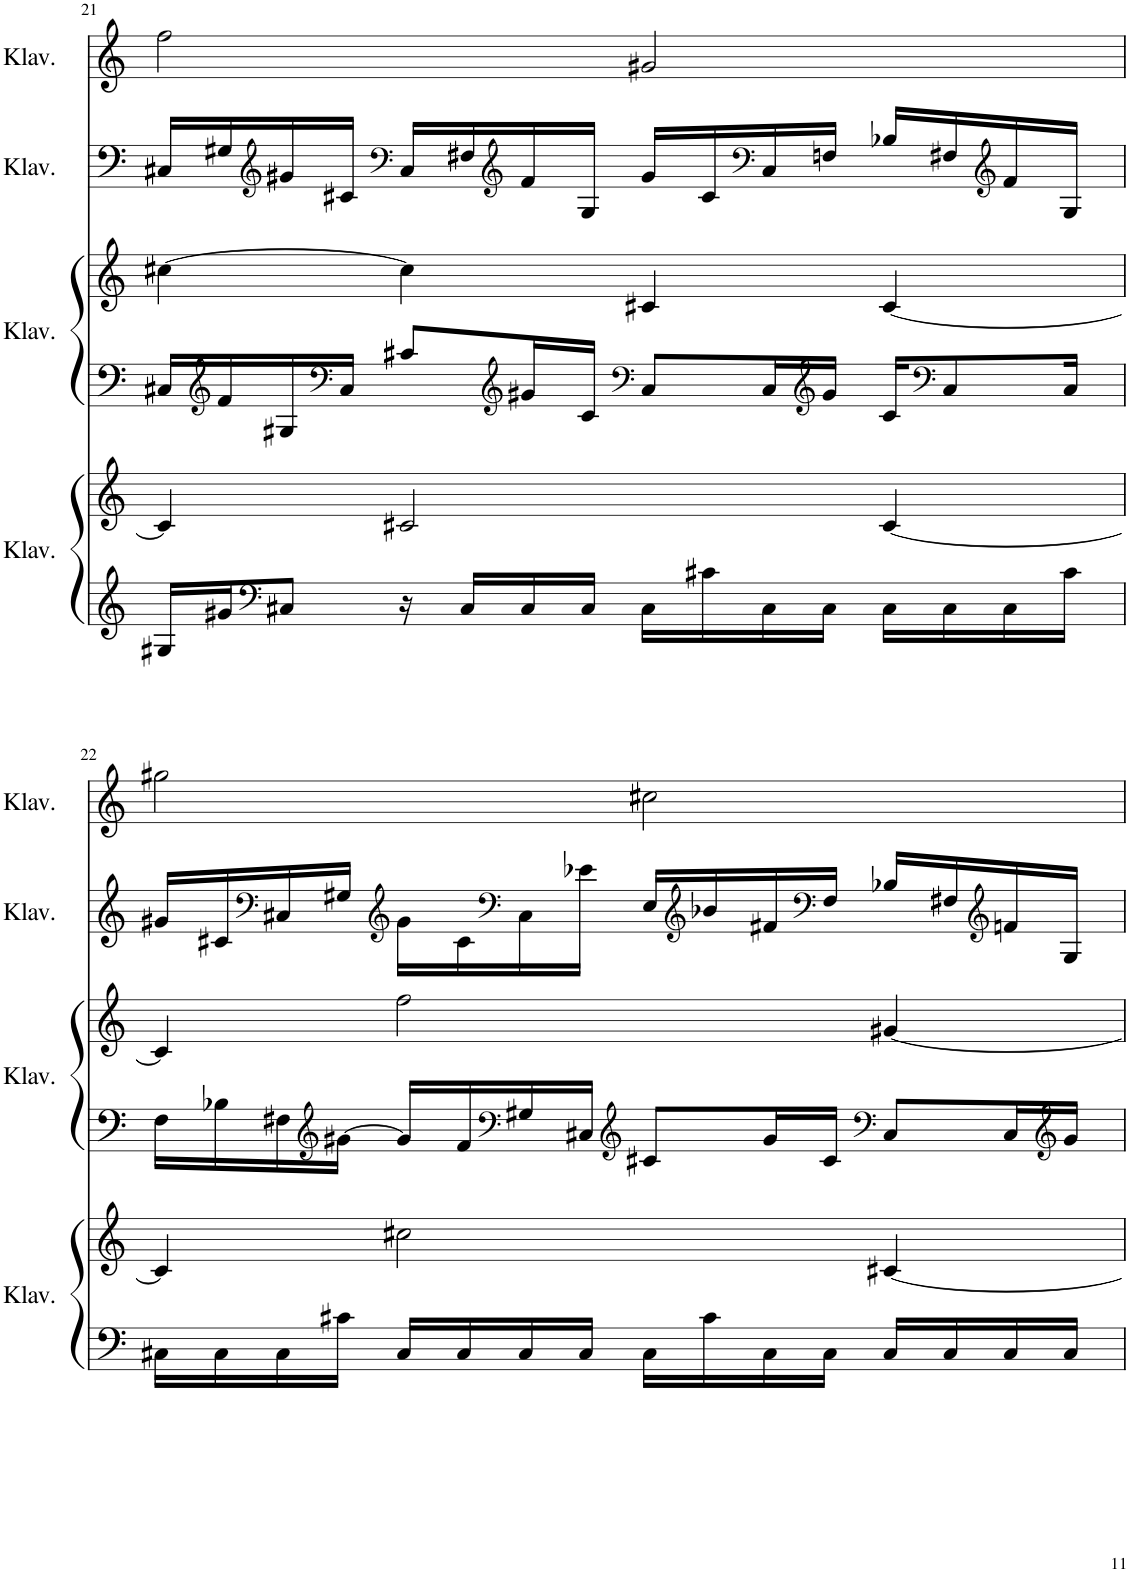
**kern	**kern	**kern	**kern	**kern	**kern
*part4	*part4	*part3	*part3	*part2	*part1
*staff6	*staff5	*staff4	*staff3	*staff2	*staff1
*I"Klavier	*	*I"Klavier	*	*I"Klavier	*I"Klavier
*I'Klav.	*	*I'Klav.	*	*I'Klav.	*I'Klav.
!!LO:PB:g=z
*clefG2	*clefG2	*clefF4	*clefG2	*clefG2	*clefG2
*k[]	*k[]	*k[]	*k[]	*k[]	*k[]
*M4/4	*M4/4	*M4/4	*M4/4	*M4/4	*M4/4
=21	=21	=21	=21	=21	=21
16G#X/LL	4c#/]	16C#X/LL	[4cc#X\	16C#X/LL	2ff\
*	*	*clefG2	*	*	*
16g#X/J	.	16f/	.	16G#X/	.
*clefF4	*	*	*	*clefG2	*
8C#X/J	.	16G#X/	.	16g#X/	.
*	*	*clefF4	*	*	*
.	.	16C#/JJ	.	16c#X/JJ	.
*	*	*	*	*clefF4	*
16r	2c#X/	8c#X/L	4cc#\]	16C#/LL	.
16C#/LL	.	.	.	16F#X/	.
*	*	*clefG2	*	*clefG2	*
16C#/	.	16g#X/L	.	16f/	.
16C#/JJ	.	16c#/JJ	.	16G#/JJ	.
*	*	*clefF4	*	*	*
16C#\LL	.	8C#/L	4c#X/	16g#/LL	2g#X/
16c#X\	.	.	.	16c#/	.
*	*	*	*	*clefF4	*
16C#\	.	16C#/L	.	16C#/	.
*	*	*clefG2	*	*	*
16C#\JJ	.	16g#/JJ	.	16Fn/JJ	.
16C#\LL	[4c#/	16c#/KL	[4c#/	16B-X/LL	.
*	*	*clefF4	*	*	*
16C#\	.	8C#/	.	16F#X/	.
*	*	*	*	*clefG2	*
16C#\	.	.	.	16f/	.
16c#\JJ	.	16C#/Jk	.	16G#/JJ	.
!!LO:LB:g=z
=22	=22	=22	=22	=22	=22
16C#X\LL	4c#/]	16F\LL	4c#/]	16g#X/LL	2gg#X\
16C#\	.	16B-X\	.	16c#X/	.
*	*	*	*	*clefF4	*
16C#\	.	16F#X\	.	16C#X/	.
*	*	*clefG2	*	*	*
16c#X\JJ	.	[16g#X\JJ	.	16G#X/JJ	.
*	*	*	*	*clefG2	*
16C#/LL	2cc#X\	16g#/LL]	2ff\	16g#\LL	.
16C#/	.	16f/	.	16c#\	.
*	*	*clefF4	*	*clefF4	*
16C#/	.	16G#X/	.	16C#\	.
16C#/JJ	.	16C#X/JJ	.	16e-X\JJ	.
*	*	*clefG2	*	*	*
16C#\LL	.	8c#X/L	.	16E/LL	2cc#X\
*	*	*	*	*clefG2	*
16c#\	.	.	.	16b-X/	.
16C#\	.	16g#/L	.	16f#X/	.
*	*	*	*	*clefF4	*
16C#\JJ	.	16c#/JJ	.	16F/JJ	.
*	*	*clefF4	*	*	*
16C#/LL	[4c#X/	8C#/L	[4g#X/	16B-X/LL	.
16C#/	.	.	.	16F#X/	.
*	*	*	*	*clefG2	*
16C#/	.	16C#/L	.	16fn/	.
*	*	*clefG2	*	*	*
16C#/JJ	.	16g#/JJ	.	16G#/JJ	.
=	=	=	=	=	=
*-	*-	*-	*-	*-	*-
